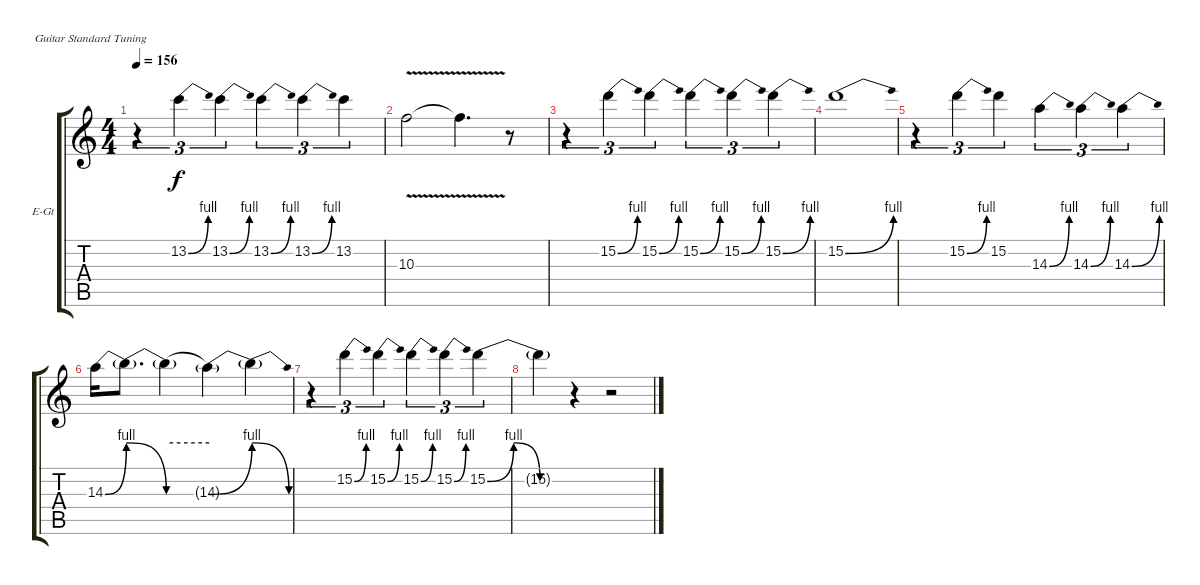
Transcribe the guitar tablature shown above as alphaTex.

\bracketExtendMode groupsimilarinstruments
\firstSystemTrackNameOrientation horizontal
\otherSystemsTrackNameOrientation horizontal
\track ("Jimi Hendrix" "E-Gt") {instrument overdrivenguitar}
\staff {score tabs}
\tuning (E4 B3 G3 D3 A2 E2)
\ts (4 4)
\tempo 156
\clef g2
\ks c
r.4{tu (3 2) dy f} 13.2{be (bend 0 0 60 4)}.4{tu (3 2)} 13.2{be (bend 0 0 60 4)}.4{tu (3 2)} 13.2{be (bend 0 0 60 4)}.4{tu (3 2)} 13.2{be (bend 0 0 60 4)}.4{tu (3 2)} 13.2.4{tu (3 2)} |
10.3{v}.2 10.3{v t}.4{d} r.8 |
r.4{tu (3 2)} 15.2{be (bend 0 0 60 4)}.4{tu (3 2)} 15.2{be (bend 0 0 60 4)}.4{tu (3 2)} 15.2{be (bend 0 0 60 4)}.4{tu (3 2)} 15.2{be (bend 0 0 60 4)}.4{tu (3 2)} 15.2{be (bend 0 0 60 4)}.4{tu (3 2)} |
15.2{be (bend 0 0 60 4)}.1 |
r.4{tu (3 2)} 15.2{be (bend 0 0 60 4)}.4{tu (3 2)} 15.2.4{tu (3 2)} 14.3{be (bend 0 0 60 4)}.4{tu (3 2)} 14.3{be (bend 0 0 60 4)}.4{tu (3 2)} 14.3{be (bend 0 0 60 4)}.4{tu (3 2)} |
14.3{be (bend 0 0 60 4)}.16 14.3{be (release 0 4 60 0) t}.8{d} 14.3{be (hold 0 4 60 4) t}.4 14.3{be (bend 0 0 60 4) t}.4 14.3{be (release 0 4 60 0) t}.4 |
r.4{tu (3 2)} 15.2{be (bend 0 0 60 4)}.4{tu (3 2)} 15.2{be (bend 0 0 60 4)}.4{tu (3 2)} 15.2{be (bend 0 0 60 4)}.4{tu (3 2)} 15.2{be (bend 0 0 60 4)}.4{tu (3 2)} 15.2{be (bendrelease 0 0 30 4 30 4 60 0)}.4{tu (3 2)} |
15.2{be (hold 0 0 60 0) t}.4 r.4 r.2
